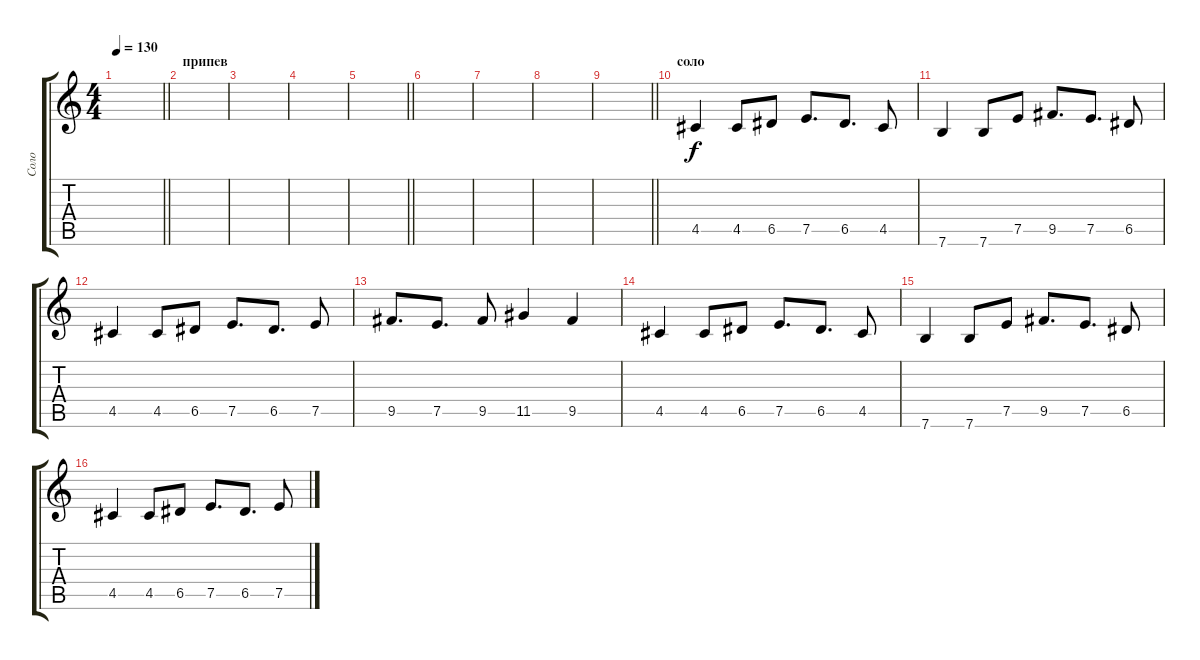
\track ("Соло" "Соло") {instrument distortionguitar}
\staff {score tabs}
\tuning (E4 B3 G3 D3 A2 E2) {hide}
\ts (4 4)
\tempo 130
\clef g2
\barLineRight lightlight
\ks c
|
\section ("" "припев")
|
|
|
\barLineRight lightlight
|
|
|
|
\barLineRight lightlight
|
\section ("" "соло")
4.5.4 4.5.8 6.5.8 7.5.8{d} 6.5.8{d} 4.5.8 |
7.6.4 7.6.8 7.5.8 9.5.8{d} 7.5.8{d} 6.5.8 |
4.5.4 4.5.8 6.5.8 7.5.8{d} 6.5.8{d} 7.5.8 |
9.5.8{d} 7.5.8{d} 9.5.8 11.5.4 9.5.4 |
4.5.4 4.5.8 6.5.8 7.5.8{d} 6.5.8{d} 4.5.8 |
7.6.4 7.6.8 7.5.8 9.5.8{d} 7.5.8{d} 6.5.8 |
4.5.4 4.5.8 6.5.8 7.5.8{d} 6.5.8{d} 7.5.8
